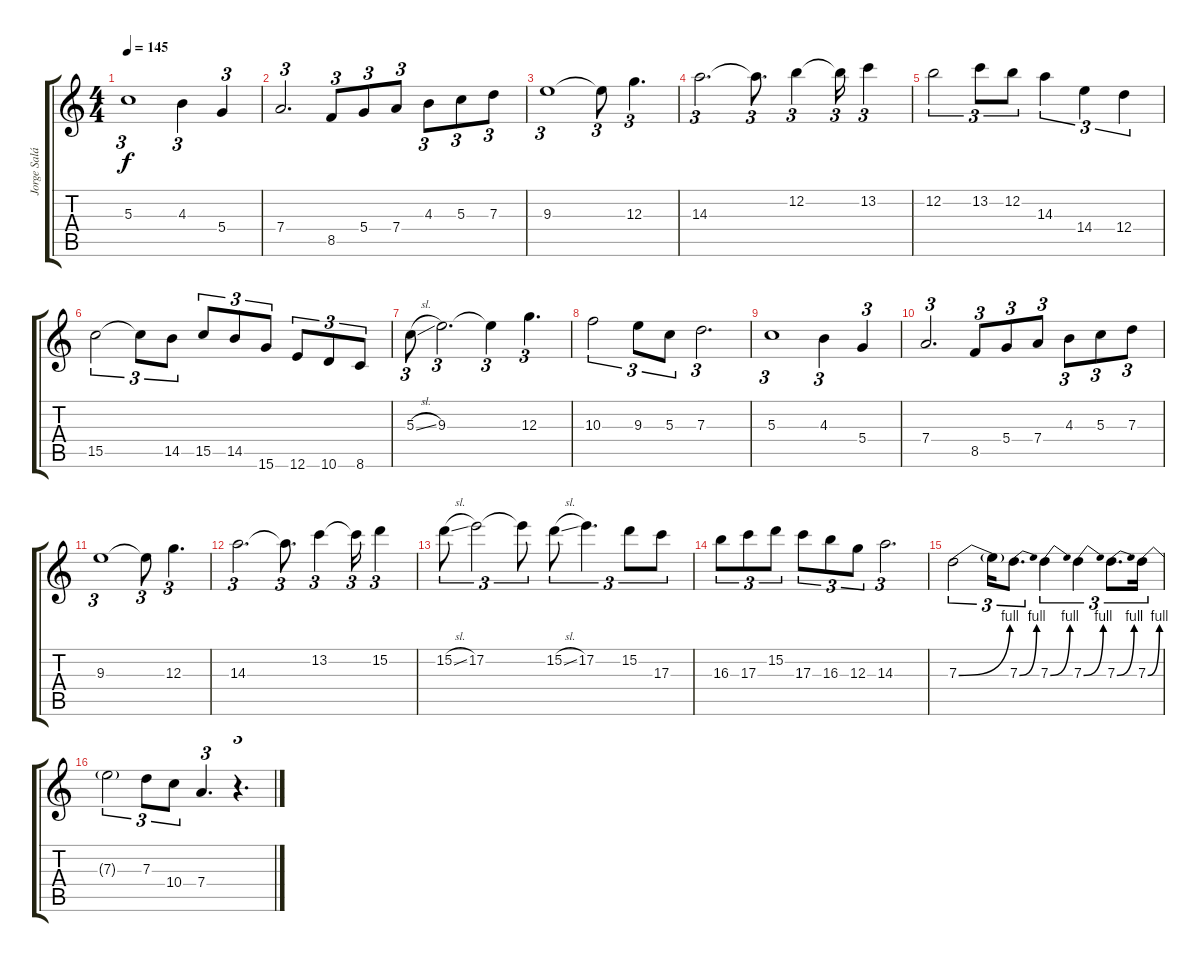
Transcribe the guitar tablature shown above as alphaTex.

\track ("Jorge Salán" "Jorge Salá") {instrument overdrivenguitar}
\staff {score tabs}
\tuning (E4 B3 G3 D3 A2 E2) {hide}
\ts (4 4)
\tempo 145
\clef g2
\ks c
5.3.1{tu (3 2) dy f} 4.3.4{tu (3 2)} 5.4.4{tu (3 2)} |
7.4.2{d tu (3 2)} 8.5.8{tu (3 2)} 5.4.8{tu (3 2)} 7.4.8{tu (3 2)} 4.3.8{tu (3 2)} 5.3.8{tu (3 2)} 7.3.8{tu (3 2)} |
9.3.1{tu (3 2)} 9.3{t}.8{tu (3 2)} 12.3.4{d tu (3 2)} |
14.3.2{d tu (3 2)} 14.3{t}.8{d tu (3 2)} 12.2.4{tu (3 2)} 12.2{t}.16{tu (3 2)} 13.2.4{tu (3 2)} |
12.2.2{tu (3 2)} 13.2.8{tu (3 2)} 12.2.8{tu (3 2)} 14.3.4{tu (3 2)} 14.4.4{tu (3 2)} 12.4.4{tu (3 2)} |
15.5.2{tu (3 2)} 15.5{t}.8{tu (3 2)} 14.5.8{tu (3 2)} 15.5.8{tu (3 2)} 14.5.8{tu (3 2)} 15.6.8{tu (3 2)} 12.6.8{tu (3 2)} 10.6.8{tu (3 2)} 8.6.8{tu (3 2)} |
5.3{sl}.8{tu (3 2)} 9.3.2{d tu (3 2)} 9.3{t}.4{tu (3 2)} 12.3.4{d tu (3 2)} |
10.3.2{tu (3 2)} 9.3.8{tu (3 2)} 5.3.8{tu (3 2)} 7.3.2{d tu (3 2)} |
5.3.1{tu (3 2)} 4.3.4{tu (3 2)} 5.4.4{tu (3 2)} |
7.4.2{d tu (3 2)} 8.5.8{tu (3 2)} 5.4.8{tu (3 2)} 7.4.8{tu (3 2)} 4.3.8{tu (3 2)} 5.3.8{tu (3 2)} 7.3.8{tu (3 2)} |
9.3.1{tu (3 2)} 9.3{t}.8{tu (3 2)} 12.3.4{d tu (3 2)} |
14.3.2{d tu (3 2)} 14.3{t}.8{d tu (3 2)} 13.2.4{tu (3 2)} 13.2{t}.16{tu (3 2)} 15.2.4{tu (3 2)} |
15.2{sl}.8{tu (3 2)} 17.2.2{tu (3 2)} 17.2{t}.8{tu (3 2)} 15.2{sl}.8{tu (3 2)} 17.2.4{d tu (3 2)} 15.2.8{tu (3 2)} 17.3.8{tu (3 2)} |
16.3.8{tu (3 2)} 17.3.8{tu (3 2)} 15.2.8{tu (3 2)} 17.3.8{tu (3 2)} 16.3.8{tu (3 2)} 12.3.8{tu (3 2)} 14.3.2{d tu (3 2)} |
7.3{be (bend 0 0 60 4)}.2{tu (3 2)} 7.3{t}.16{tu (3 2)} 7.3{be (bend 0 0 60 4)}.8{d tu (3 2)} 7.3{be (bend 0 0 60 4)}.4{tu (3 2)} 7.3{be (bend 0 0 60 4)}.4{tu (3 2)} 7.3{be (bend 0 0 60 4)}.8{d tu (3 2)} 7.3{be (bend 0 0 60 4)}.16{tu (3 2)} |
7.3{t}.2{tu (3 2)} 7.3.8{tu (3 2)} 10.4.8{tu (3 2)} 7.4.4{d tu (3 2)} r.4{d tu (3 2)}
